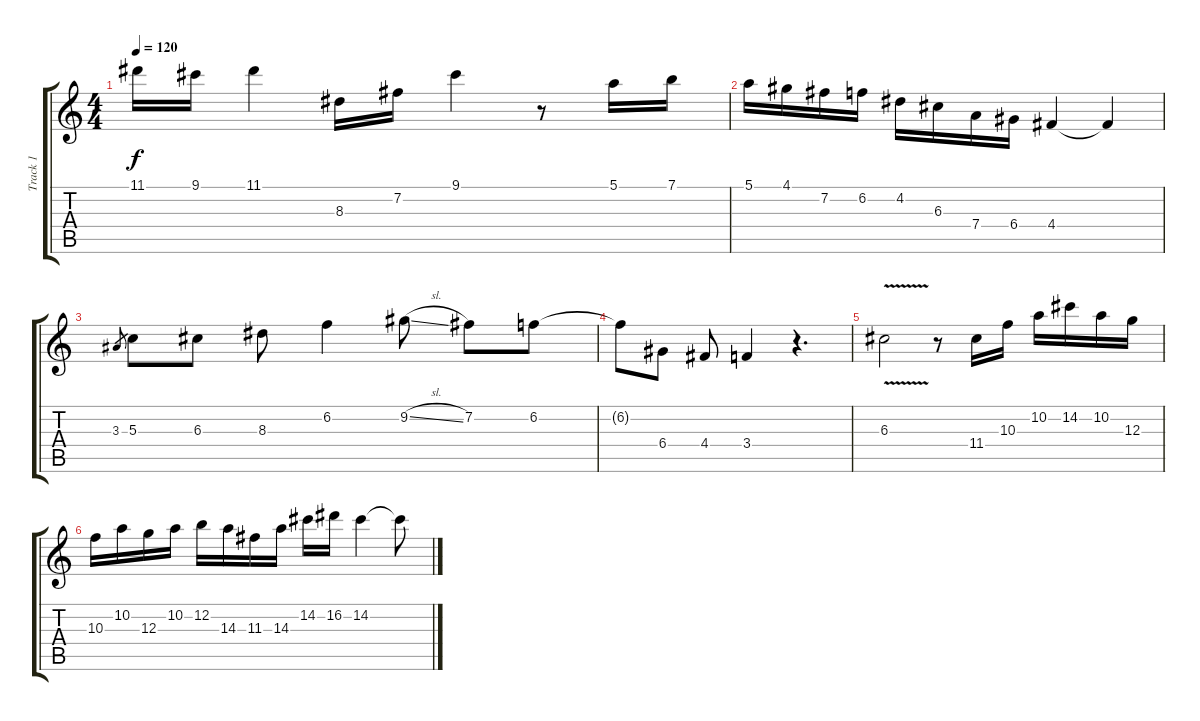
\track ("Track 1" "Track 1") {instrument acousticguitarnylon}
\staff {score tabs}
\tuning (E4 B3 G3 D3 A2 E2) {hide}
\ts (4 4)
\tempo 120
\clef g2
\ks c
11.1.16{dy f} 9.1.16 11.1.4 8.3.16 7.2.16 9.1.4 r.8 5.1.16 7.1.16 |
5.1.16 4.1.16 7.2.16 6.2.16 4.2.16 6.3.16 7.4.16 6.4.16 4.4.4 4.4{t}.4 |
3.3.8{gr} 5.3.8 6.3.8 8.3.8 6.2.4 9.2{sl}.8 7.2.8 6.2.8 |
6.2{t}.8 6.4.8 4.4.8 3.4.4 r.4{d} |
6.3{v}.2 r.8 11.4.16 10.3.16 10.2.16 14.2.16 10.2.16 12.3.16 |
10.3.16 10.2.16 12.3.16 10.2.16 12.2.16 14.3.16 11.3.16 14.3.16 14.2.16 16.2.16 14.2.4 14.2{t}.8
